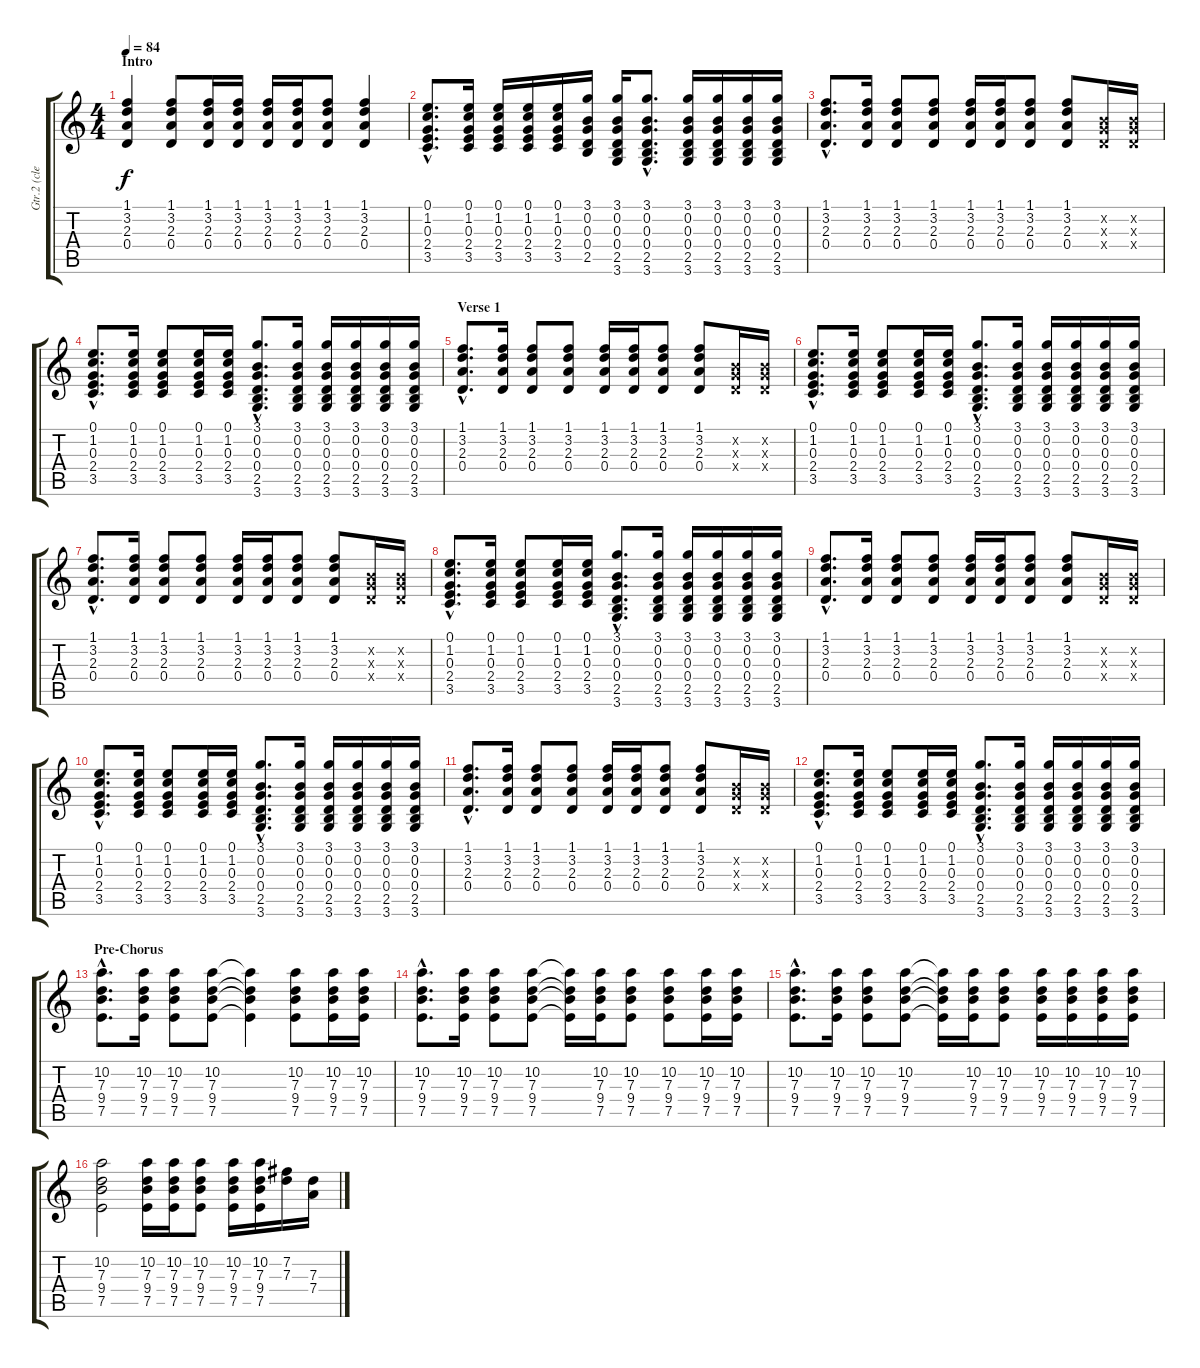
\track ("Gtr.2 (clean)" "Gtr.2 (cle") {instrument electricguitarjazz}
\staff {score tabs}
\tuning (E4 B3 G3 D3 A2 E2) {hide}
\ts (4 4)
\section ("" "Intro")
\tempo 84
\clef g2
\ks c
(1.1 3.2 2.3 0.4).4{dy f instrument electricguitarjazz} (1.1 3.2 2.3 0.4).8 (1.1 3.2 2.3 0.4).16 (1.1 3.2 2.3 0.4).16 (1.1 3.2 2.3 0.4).16 (1.1 3.2 2.3 0.4).16 (1.1 3.2 2.3 0.4).8 (1.1 3.2 2.3 0.4).4 |
(0.1{hac} 1.2{hac} 0.3{hac} 2.4{hac} 3.5{hac}).8{d} (0.1 1.2 0.3 2.4 3.5).16 (0.1 1.2 0.3 2.4 3.5).16 (0.1 1.2 0.3 2.4 3.5).16 (0.1 1.2 0.3 2.4 3.5).16 (3.1 0.2 0.3 0.4 2.5).16 (3.1 0.2 0.3 0.4 2.5 3.6).16 (3.1{hac} 0.2{hac} 0.3{hac} 0.4{hac} 2.5{hac} 3.6{hac}).8{d} (3.1 0.2 0.3 0.4 2.5 3.6).16 (3.1 0.2 0.3 0.4 2.5 3.6).16 (3.1 0.2 0.3 0.4 2.5 3.6).16 (3.1 0.2 0.3 0.4 2.5 3.6).16 |
(1.1{hac} 3.2{hac} 2.3{hac} 0.4{hac}).8{d} (1.1 3.2 2.3 0.4).16 (1.1 3.2 2.3 0.4).8 (1.1 3.2 2.3 0.4).8 (1.1 3.2 2.3 0.4).16 (1.1 3.2 2.3 0.4).16 (1.1 3.2 2.3 0.4).8 (1.1 3.2 2.3 0.4).8 (0.2{x} 0.3{x} 0.4{x}).16 (0.2{x} 0.3{x} 0.4{x}).16 |
(0.1{hac} 1.2{hac} 0.3{hac} 2.4{hac} 3.5{hac}).8{d} (0.1 1.2 0.3 2.4 3.5).16 (0.1 1.2 0.3 2.4 3.5).8 (0.1 1.2 0.3 2.4 3.5).16 (0.1 1.2 0.3 2.4 3.5).16 (3.1{hac} 0.2{hac} 0.3{hac} 0.4{hac} 2.5{hac} 3.6{hac}).8{d} (3.1 0.2 0.3 0.4 2.5 3.6).16 (3.1 0.2 0.3 0.4 2.5 3.6).16 (3.1 0.2 0.3 0.4 2.5 3.6).16 (3.1 0.2 0.3 0.4 2.5 3.6).16 (3.1 0.2 0.3 0.4 2.5 3.6).16 |
\section ("" "Verse 1")
(1.1{hac} 3.2{hac} 2.3{hac} 0.4{hac}).8{d} (1.1 3.2 2.3 0.4).16 (1.1 3.2 2.3 0.4).8 (1.1 3.2 2.3 0.4).8 (1.1 3.2 2.3 0.4).16 (1.1 3.2 2.3 0.4).16 (1.1 3.2 2.3 0.4).8 (1.1 3.2 2.3 0.4).8 (0.2{x} 0.3{x} 0.4{x}).16 (0.2{x} 0.3{x} 0.4{x}).16 |
(0.1{hac} 1.2{hac} 0.3{hac} 2.4{hac} 3.5{hac}).8{d} (0.1 1.2 0.3 2.4 3.5).16 (0.1 1.2 0.3 2.4 3.5).8 (0.1 1.2 0.3 2.4 3.5).16 (0.1 1.2 0.3 2.4 3.5).16 (3.1{hac} 0.2{hac} 0.3{hac} 0.4{hac} 2.5{hac} 3.6{hac}).8{d} (3.1 0.2 0.3 0.4 2.5 3.6).16 (3.1 0.2 0.3 0.4 2.5 3.6).16 (3.1 0.2 0.3 0.4 2.5 3.6).16 (3.1 0.2 0.3 0.4 2.5 3.6).16 (3.1 0.2 0.3 0.4 2.5 3.6).16 |
(1.1{hac} 3.2{hac} 2.3{hac} 0.4{hac}).8{d} (1.1 3.2 2.3 0.4).16 (1.1 3.2 2.3 0.4).8 (1.1 3.2 2.3 0.4).8 (1.1 3.2 2.3 0.4).16 (1.1 3.2 2.3 0.4).16 (1.1 3.2 2.3 0.4).8 (1.1 3.2 2.3 0.4).8 (0.2{x} 0.3{x} 0.4{x}).16 (0.2{x} 0.3{x} 0.4{x}).16 |
(0.1{hac} 1.2{hac} 0.3{hac} 2.4{hac} 3.5{hac}).8{d} (0.1 1.2 0.3 2.4 3.5).16 (0.1 1.2 0.3 2.4 3.5).8 (0.1 1.2 0.3 2.4 3.5).16 (0.1 1.2 0.3 2.4 3.5).16 (3.1{hac} 0.2{hac} 0.3{hac} 0.4{hac} 2.5{hac} 3.6{hac}).8{d} (3.1 0.2 0.3 0.4 2.5 3.6).16 (3.1 0.2 0.3 0.4 2.5 3.6).16 (3.1 0.2 0.3 0.4 2.5 3.6).16 (3.1 0.2 0.3 0.4 2.5 3.6).16 (3.1 0.2 0.3 0.4 2.5 3.6).16 |
(1.1{hac} 3.2{hac} 2.3{hac} 0.4{hac}).8{d} (1.1 3.2 2.3 0.4).16 (1.1 3.2 2.3 0.4).8 (1.1 3.2 2.3 0.4).8 (1.1 3.2 2.3 0.4).16 (1.1 3.2 2.3 0.4).16 (1.1 3.2 2.3 0.4).8 (1.1 3.2 2.3 0.4).8 (0.2{x} 0.3{x} 0.4{x}).16 (0.2{x} 0.3{x} 0.4{x}).16 |
(0.1{hac} 1.2{hac} 0.3{hac} 2.4{hac} 3.5{hac}).8{d} (0.1 1.2 0.3 2.4 3.5).16 (0.1 1.2 0.3 2.4 3.5).8 (0.1 1.2 0.3 2.4 3.5).16 (0.1 1.2 0.3 2.4 3.5).16 (3.1{hac} 0.2{hac} 0.3{hac} 0.4{hac} 2.5{hac} 3.6{hac}).8{d} (3.1 0.2 0.3 0.4 2.5 3.6).16 (3.1 0.2 0.3 0.4 2.5 3.6).16 (3.1 0.2 0.3 0.4 2.5 3.6).16 (3.1 0.2 0.3 0.4 2.5 3.6).16 (3.1 0.2 0.3 0.4 2.5 3.6).16 |
(1.1{hac} 3.2{hac} 2.3{hac} 0.4{hac}).8{d} (1.1 3.2 2.3 0.4).16 (1.1 3.2 2.3 0.4).8 (1.1 3.2 2.3 0.4).8 (1.1 3.2 2.3 0.4).16 (1.1 3.2 2.3 0.4).16 (1.1 3.2 2.3 0.4).8 (1.1 3.2 2.3 0.4).8 (0.2{x} 0.3{x} 0.4{x}).16 (0.2{x} 0.3{x} 0.4{x}).16 |
(0.1{hac} 1.2{hac} 0.3{hac} 2.4{hac} 3.5{hac}).8{d} (0.1 1.2 0.3 2.4 3.5).16 (0.1 1.2 0.3 2.4 3.5).8 (0.1 1.2 0.3 2.4 3.5).16 (0.1 1.2 0.3 2.4 3.5).16 (3.1{hac} 0.2{hac} 0.3{hac} 0.4{hac} 2.5{hac} 3.6{hac}).8{d} (3.1 0.2 0.3 0.4 2.5 3.6).16 (3.1 0.2 0.3 0.4 2.5 3.6).16 (3.1 0.2 0.3 0.4 2.5 3.6).16 (3.1 0.2 0.3 0.4 2.5 3.6).16 (3.1 0.2 0.3 0.4 2.5 3.6).16 |
\section ("" "Pre-Chorus")
(10.2{hac} 7.3{hac} 9.4{hac} 7.5{hac}).8{d} (10.2 7.3 9.4 7.5).16 (10.2 7.3 9.4 7.5).8 (10.2 7.3 9.4 7.5).8 (10.2{t} 7.3{t} 9.4{t} 7.5{t}).4 (10.2 7.3 9.4 7.5).8 (10.2 7.3 9.4 7.5).16 (10.2 7.3 9.4 7.5).16 |
(10.2{hac} 7.3{hac} 9.4{hac} 7.5{hac}).8{d} (10.2 7.3 9.4 7.5).16 (10.2 7.3 9.4 7.5).8 (10.2 7.3 9.4 7.5).8 (10.2{t} 7.3{t} 9.4{t} 7.5{t}).16 (10.2 7.3 9.4 7.5).16 (10.2 7.3 9.4 7.5).8 (10.2 7.3 9.4 7.5).8 (10.2 7.3 9.4 7.5).16 (10.2 7.3 9.4 7.5).16 |
(10.2{hac} 7.3{hac} 9.4{hac} 7.5{hac}).8{d} (10.2 7.3 9.4 7.5).16 (10.2 7.3 9.4 7.5).8 (10.2 7.3 9.4 7.5).8 (10.2{t} 7.3{t} 9.4{t} 7.5{t}).16 (10.2 7.3 9.4 7.5).16 (10.2 7.3 9.4 7.5).8 (10.2 7.3 9.4 7.5).16 (10.2 7.3 9.4 7.5).16 (10.2 7.3 9.4 7.5).16 (10.2 7.3 9.4 7.5).16 |
(10.2 7.3 9.4 7.5).2 (10.2 7.3 9.4 7.5).16 (10.2 7.3 9.4 7.5).16 (10.2 7.3 9.4 7.5).8 (10.2 7.3 9.4 7.5).16 (10.2 7.3 9.4 7.5).16 (7.2 7.3).16 (7.3 7.4).16
